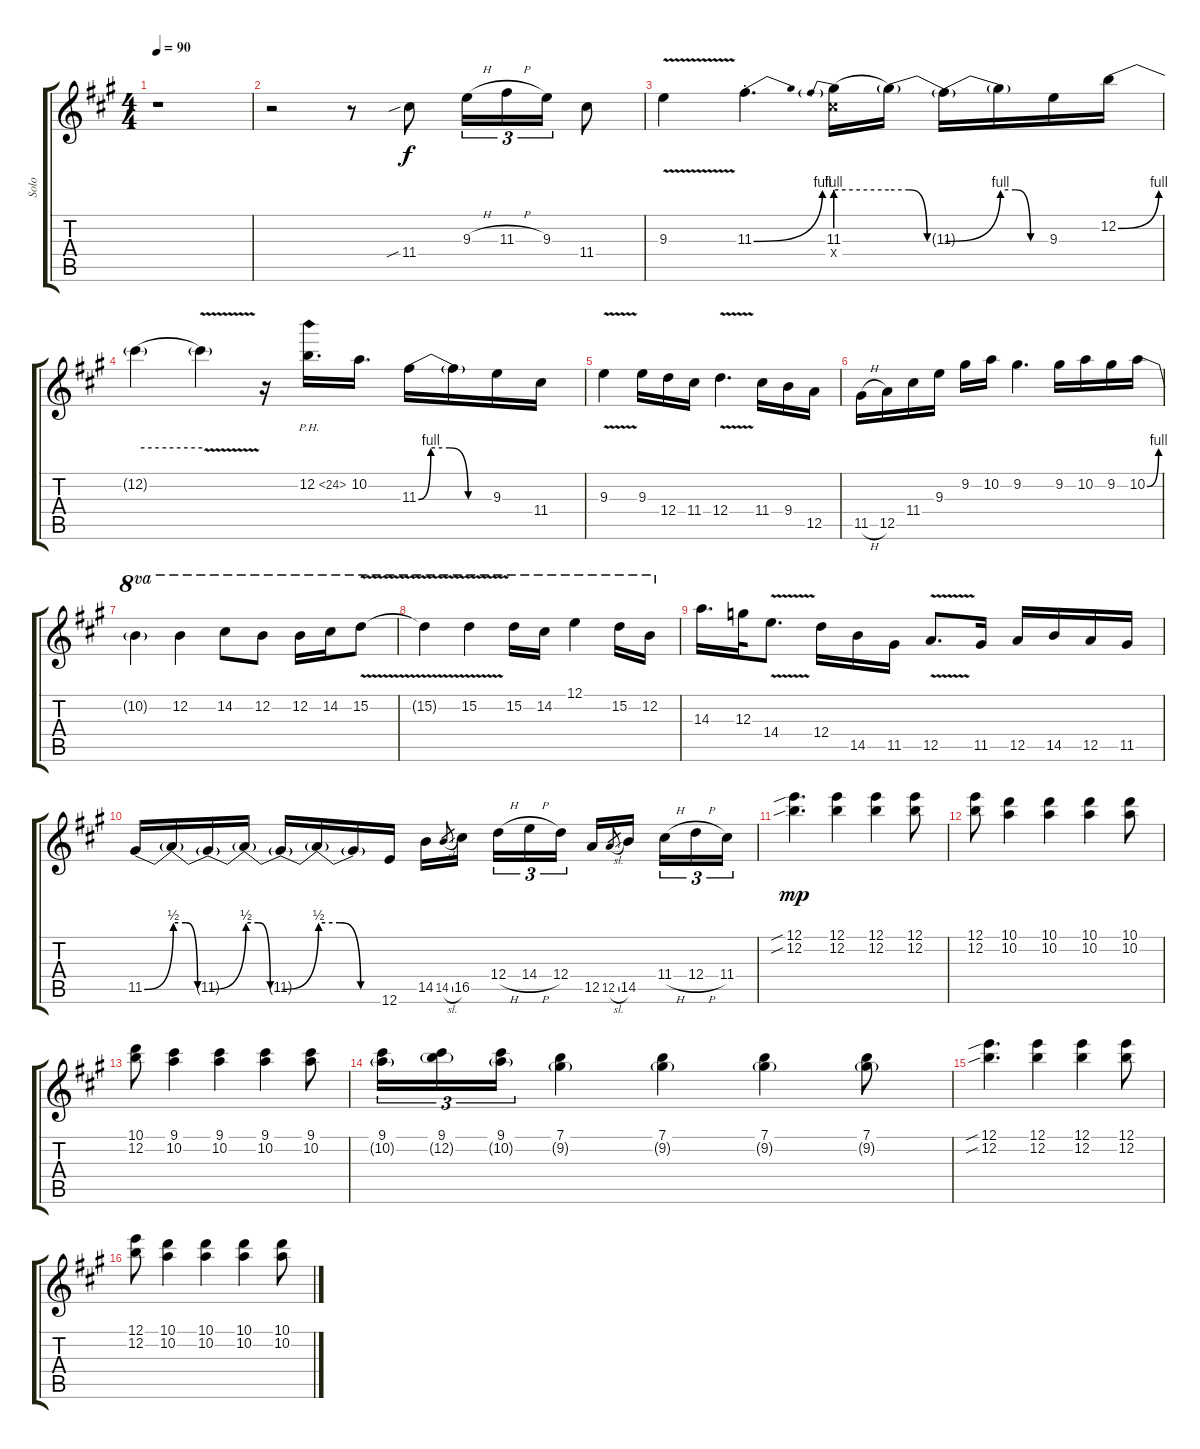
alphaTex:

\track ("Solo" "Solo") {instrument distortionguitar}
\staff {score tabs}
\tuning (E4 B3 G3 D3 A2 E2) {hide}
\ts (4 4)
\tempo 90
\clef g2
\ks a
r.1{dy f} |
r.2 r.8 11.4{sib}.8 9.3{h}.16{tu (3 2)} 11.3{h}.16{tu (3 2)} 9.3.16{tu (3 2)} 11.4.8 |
9.3{v}.4 11.3{be (bend 0 0 60 4) st}.4{d} (11.3{be (prebend 0 4 60 4)} 11.4{x}).16 11.3{be (custom 0 4 20 4 40 0 60 0) t}.16 11.3{be (bend 0 0 60 4) t}.16 11.3{be (custom 0 4 20 4 40 0 60 0) t}.16 9.3.16 12.2{be (bend 0 0 60 4)}.16 |
12.2{be (hold 0 4 60 4) t}.4 12.2{v t}.4 r.16 12.2{ph 12}.16{d} 10.2.16{d} 11.3{be (custom 0 0 10 4 25 4 40 0 60 0)}.16 11.3{t}.16 9.3.16 11.4.16 |
9.3{v}.4 9.3.16 12.4.16 11.4.16 12.4{v}.4{d} 11.4.16 9.4.16 12.5.16 |
11.5{h}.16 12.5.16 11.4.16 9.3.16 9.2.16 10.2.16 9.2.4{d} 9.2.16 10.2.16 9.2.16 10.2{be (bend 0 0 60 4)}.16 |
10.2{t}.4{ot 8va} 12.2.4{ot 8va} 14.2.8{ot 8va} 12.2.8{ot 8va} 12.2.16{ot 8va} 14.2.16{ot 8va} 15.2{v}.8{ot 8va} |
15.2{v t}.4{ot 8va} 15.2{v}.4{ot 8va} 15.2.16{ot 8va} 14.2.16{ot 8va} 12.1.4{ot 8va} 15.2.16{ot 8va} 12.2.16{ot 8va} |
14.3.16{d} 12.3.32 14.4{v}.8{d} 12.4.16 14.5.16 11.5.16 12.5{v}.8{d} 11.5.16 12.5.16 14.5.16 12.5.16 11.5.16 |
11.5{be (bend 0 0 60 2)}.16 11.5{be (custom 0 2 20 2 40 0 60 0) t}.16 11.5{be (bend 0 0 60 2) t}.16 11.5{be (custom 0 2 20 2 40 0 60 0) t}.16 11.5{be (bend 0 0 60 2) t}.16 11.5{be (custom 0 2 20 2 40 0 60 0) t}.16 11.5{t}.16 12.6.16 14.5.16 14.5{sl}.8{gr} 16.5.16{beam splitsecondary} 12.4{h}.16{tu (3 2)} 14.4{h}.16{tu (3 2)} 12.4.16{tu (3 2)} 12.5.16 12.5{sl}.8{gr} 14.5.16{beam splitsecondary} 11.4{h}.16{tu (3 2)} 12.4{h}.16{tu (3 2)} 11.4.16{tu (3 2)} |
(12.1{sib} 12.2{sib}).4{d dy mp} (12.1 12.2).4 (12.1 12.2).4 (12.1 12.2).8 |
(12.1 12.2).8 (10.1 10.2).4 (10.1 10.2).4 (10.1 10.2).4 (10.1 10.2).8 |
(10.1 12.2).8 (9.1 10.2).4 (9.1 10.2).4 (9.1 10.2).4 (9.1 10.2).8 |
(9.1 10.2{g}).16{tu (3 2)} (9.1 12.2{g}).16{tu (3 2)} (9.1 10.2{g}).16{tu (3 2)} (7.1 9.2{g}).4 (7.1 9.2{g}).4 (7.1 9.2{g}).4 (7.1 9.2{g}).8 |
(12.1{sib} 12.2{sib}).4{d} (12.1 12.2).4 (12.1 12.2).4 (12.1 12.2).8 |
(12.1 12.2).8 (10.1 10.2).4 (10.1 10.2).4 (10.1 10.2).4 (10.1 10.2).8
